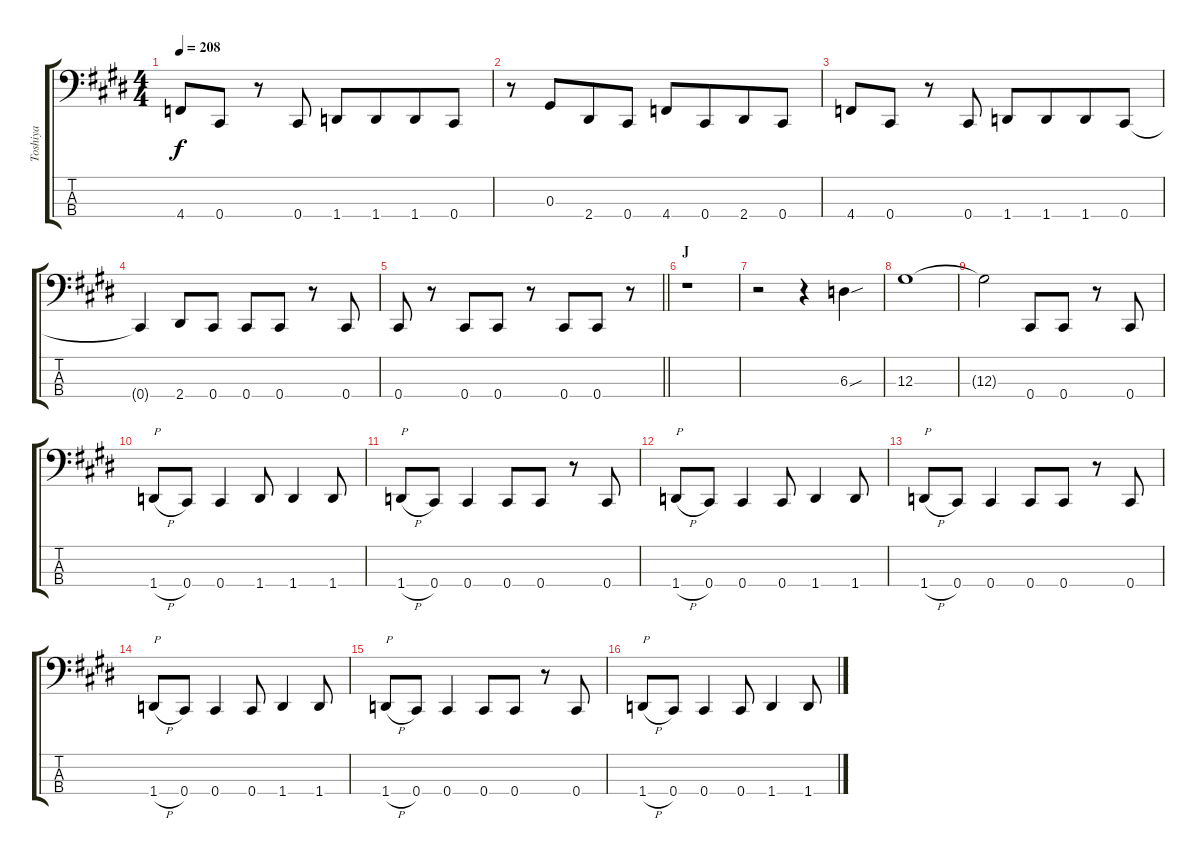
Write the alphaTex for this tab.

\track ("Toshiya" "Toshiya") {instrument electricbasspick}
\staff {score tabs}
\tuning (Gb2 Db2 Ab1 Db1) {hide}
\ts (4 4)
\tempo 208
\clef f4
\ks c#minor
4.4.8{dy f} 0.4.8 r.8 0.4.8 1.4.8 1.4.8{beam merge} 1.4.8 0.4.8 |
r.8 0.3.8{beam merge} 2.4.8 0.4.8 4.4.8 0.4.8{beam merge} 2.4.8 0.4.8 |
4.4.8 0.4.8 r.8 0.4.8 1.4.8 1.4.8{beam merge} 1.4.8 0.4.8 |
0.4{t}.4 2.4.8 0.4.8 0.4.8 0.4.8 r.8 0.4.8 |
\barLineRight lightlight
0.4.8 r.8 0.4.8 0.4.8 r.8 0.4.8{beam merge} 0.4.8 r.8 |
\section ("" "J")
r.1 |
r.2 r.4 6.3{sou}.4 |
12.3.1 |
12.3{t}.2 0.4.8 0.4.8 r.8 0.4.8 |
1.4{h}.8{txt "P"} 0.4.8 0.4.4 1.4.8 1.4.4 1.4.8 |
1.4{h}.8{txt "P"} 0.4.8 0.4.4 0.4.8 0.4.8 r.8 0.4.8 |
1.4{h}.8{txt "P"} 0.4.8 0.4.4 0.4.8 1.4.4 1.4.8 |
1.4{h}.8{txt "P"} 0.4.8 0.4.4 0.4.8 0.4.8 r.8 0.4.8 |
1.4{h}.8{txt "P"} 0.4.8 0.4.4 0.4.8 1.4.4 1.4.8 |
1.4{h}.8{txt "P"} 0.4.8 0.4.4 0.4.8 0.4.8 r.8 0.4.8 |
1.4{h}.8{txt "P"} 0.4.8 0.4.4 0.4.8 1.4.4 1.4.8
